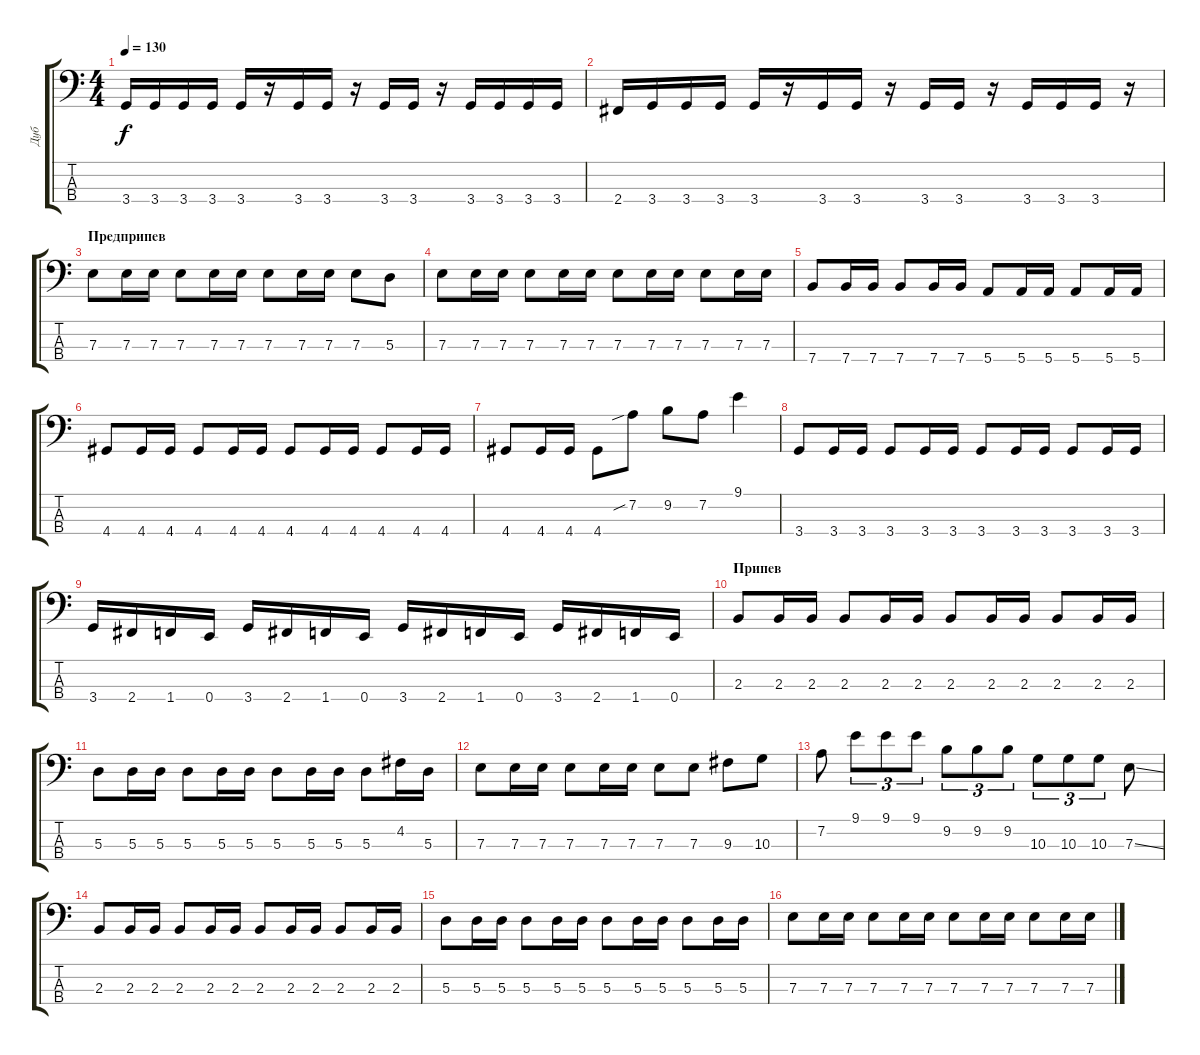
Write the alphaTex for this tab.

\track ("Дуб" "Дуб") {instrument electricbassfinger}
\staff {score tabs}
\tuning (G2 D2 A1 E1) {hide}
\ts (4 4)
\tempo 130
\clef f4
\ks c
3.4.16{dy f} 3.4.16 3.4.16 3.4.16 3.4.16 r.16 3.4.16 3.4.16 r.16 3.4.16 3.4.16 r.16 3.4.16 3.4.16 3.4.16 3.4.16 |
2.4.16 3.4.16 3.4.16 3.4.16 3.4.16 r.16 3.4.16 3.4.16 r.16 3.4.16 3.4.16 r.16 3.4.16 3.4.16 3.4.16 r.16 |
\section ("" "Предприпев")
7.3.8 7.3.16 7.3.16 7.3.8 7.3.16 7.3.16 7.3.8 7.3.16 7.3.16 7.3.8 5.3.8 |
7.3.8 7.3.16 7.3.16 7.3.8 7.3.16 7.3.16 7.3.8 7.3.16 7.3.16 7.3.8 7.3.16 7.3.16 |
7.4.8 7.4.16 7.4.16 7.4.8 7.4.16 7.4.16 5.4.8 5.4.16 5.4.16 5.4.8 5.4.16 5.4.16 |
4.4.8 4.4.16 4.4.16 4.4.8 4.4.16 4.4.16 4.4.8 4.4.16 4.4.16 4.4.8 4.4.16 4.4.16 |
4.4.8 4.4.16 4.4.16 4.4.8 7.2{sib}.8 9.2.8 7.2.8 9.1.4 |
3.4.8 3.4.16 3.4.16 3.4.8 3.4.16 3.4.16 3.4.8 3.4.16 3.4.16 3.4.8 3.4.16 3.4.16 |
3.4.16 2.4.16 1.4.16 0.4.16 3.4.16 2.4.16 1.4.16 0.4.16 3.4.16 2.4.16 1.4.16 0.4.16 3.4.16 2.4.16 1.4.16 0.4.16 |
\section ("" "Припев")
2.3.8 2.3.16 2.3.16 2.3.8 2.3.16 2.3.16 2.3.8 2.3.16 2.3.16 2.3.8 2.3.16 2.3.16 |
5.3.8 5.3.16 5.3.16 5.3.8 5.3.16 5.3.16 5.3.8 5.3.16 5.3.16 5.3.8 4.2.16 5.3.16 |
7.3.8 7.3.16 7.3.16 7.3.8 7.3.16 7.3.16 7.3.8 7.3.8 9.3.8 10.3.8 |
7.2.8 9.1.8{tu (3 2)} 9.1.8{tu (3 2)} 9.1.8{tu (3 2)} 9.2.8{tu (3 2)} 9.2.8{tu (3 2)} 9.2.8{tu (3 2)} 10.3.8{tu (3 2)} 10.3.8{tu (3 2)} 10.3.8{tu (3 2)} 7.3{ss}.8 |
2.3.8 2.3.16 2.3.16 2.3.8 2.3.16 2.3.16 2.3.8 2.3.16 2.3.16 2.3.8 2.3.16 2.3.16 |
5.3.8 5.3.16 5.3.16 5.3.8 5.3.16 5.3.16 5.3.8 5.3.16 5.3.16 5.3.8 5.3.16 5.3.16 |
7.3.8 7.3.16 7.3.16 7.3.8 7.3.16 7.3.16 7.3.8 7.3.16 7.3.16 7.3.8 7.3.16 7.3.16
